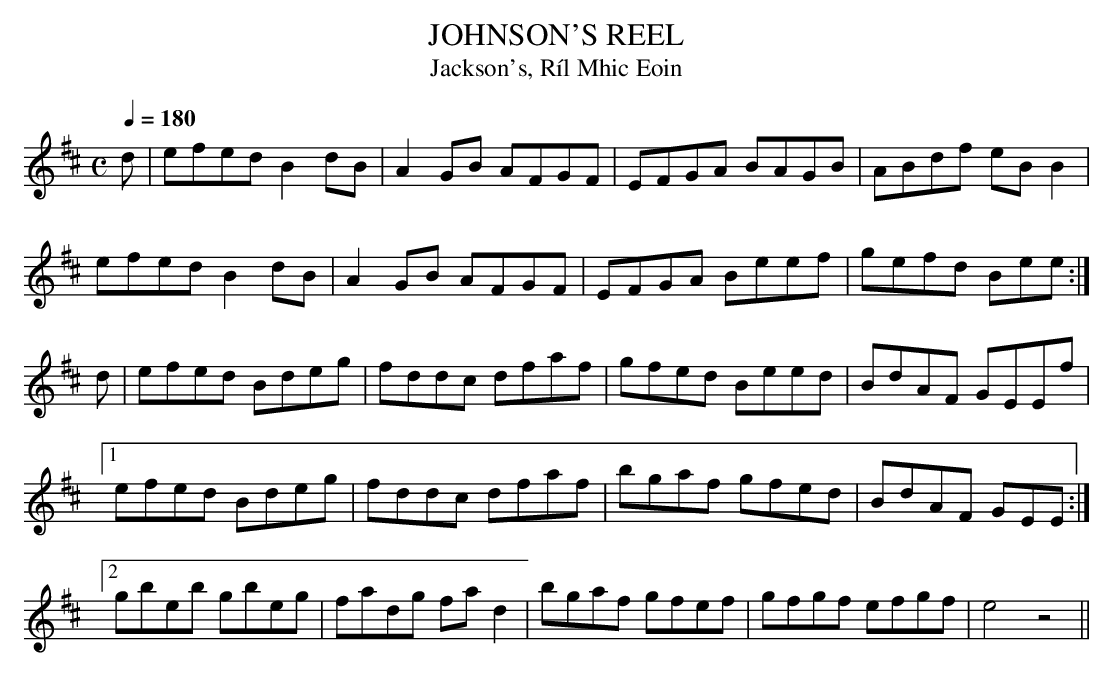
X:1
T:JOHNSON'S REEL
T:Jackson's, Ríl Mhic Eoin
M:C
L:1/8
Q:1/4=180
K:E dorian
d|efed B2dB|A2GB AFGF|EFGA BAGB|ABdf eBB2|
efed B2dB|A2GB AFGF|EFGA Beef|gefd Bee:|
d|efed Bdeg|fddc dfaf|gfed Beed|BdAF GEEf|
[1 efed Bdeg|fddc dfaf|bgaf gfed|BdAF GEE :|
[2 gbeb gbeg|fadg fad2|bgaf gfef|gfgf efgf|e4z4||
